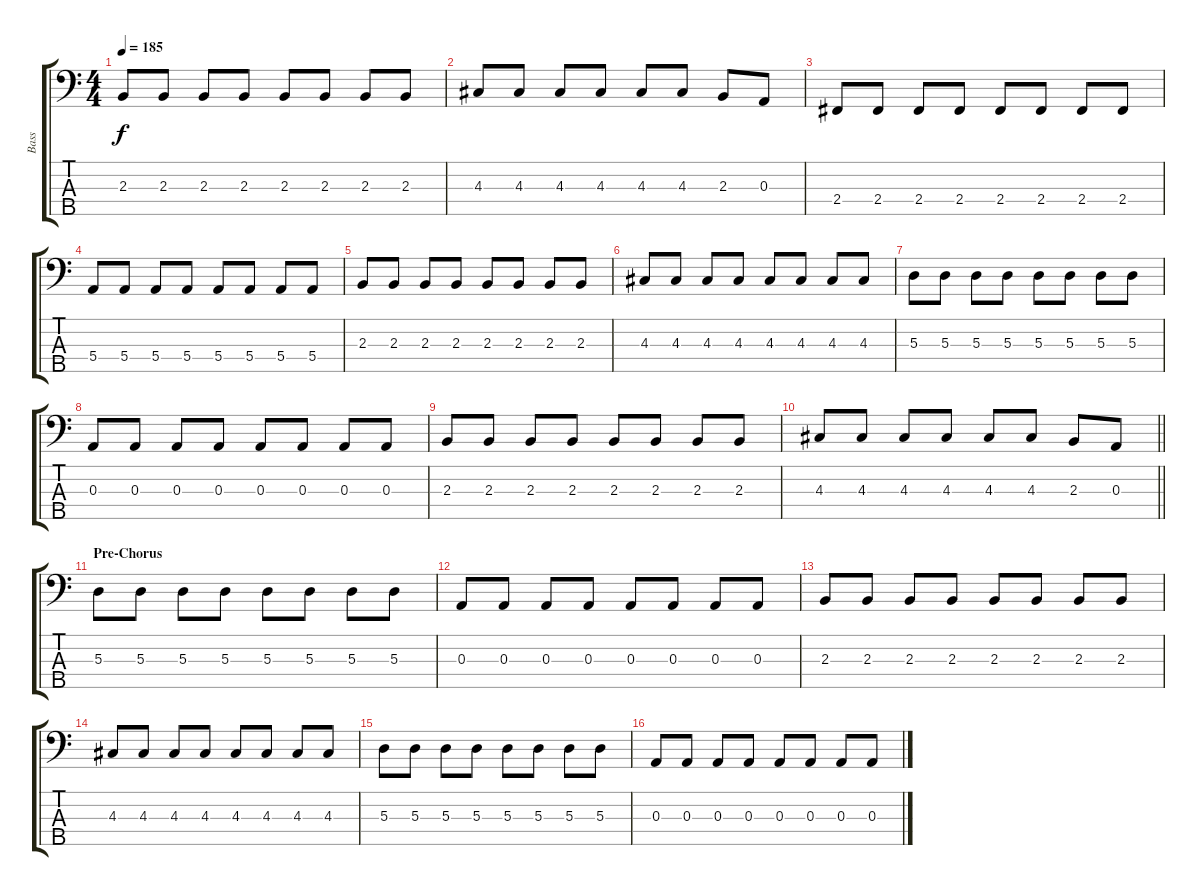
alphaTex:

\track ("Bass" "Bass") {instrument electricbassfinger}
\staff {score tabs}
\tuning (G2 D2 A1 E1 B0) {hide}
\ts (4 4)
\tempo 185
\clef f4
\ks c
2.3.8{dy f} 2.3.8 2.3.8 2.3.8 2.3.8 2.3.8 2.3.8 2.3.8 |
4.3.8 4.3.8 4.3.8 4.3.8 4.3.8 4.3.8 2.3.8 0.3.8 |
2.4.8 2.4.8 2.4.8 2.4.8 2.4.8 2.4.8 2.4.8 2.4.8 |
5.4.8 5.4.8 5.4.8 5.4.8 5.4.8 5.4.8 5.4.8 5.4.8 |
2.3.8 2.3.8 2.3.8 2.3.8 2.3.8 2.3.8 2.3.8 2.3.8 |
4.3.8 4.3.8 4.3.8 4.3.8 4.3.8 4.3.8 4.3.8 4.3.8 |
5.3.8 5.3.8 5.3.8 5.3.8 5.3.8 5.3.8 5.3.8 5.3.8 |
0.3.8 0.3.8 0.3.8 0.3.8 0.3.8 0.3.8 0.3.8 0.3.8 |
2.3.8 2.3.8 2.3.8 2.3.8 2.3.8 2.3.8 2.3.8 2.3.8 |
\barLineRight lightlight
4.3.8 4.3.8 4.3.8 4.3.8 4.3.8 4.3.8 2.3.8 0.3.8 |
\section ("" "Pre-Chorus")
5.3.8 5.3.8 5.3.8 5.3.8 5.3.8 5.3.8 5.3.8 5.3.8 |
0.3.8 0.3.8 0.3.8 0.3.8 0.3.8 0.3.8 0.3.8 0.3.8 |
2.3.8 2.3.8 2.3.8 2.3.8 2.3.8 2.3.8 2.3.8 2.3.8 |
4.3.8 4.3.8 4.3.8 4.3.8 4.3.8 4.3.8 4.3.8 4.3.8 |
5.3.8 5.3.8 5.3.8 5.3.8 5.3.8 5.3.8 5.3.8 5.3.8 |
0.3.8 0.3.8 0.3.8 0.3.8 0.3.8 0.3.8 0.3.8 0.3.8
